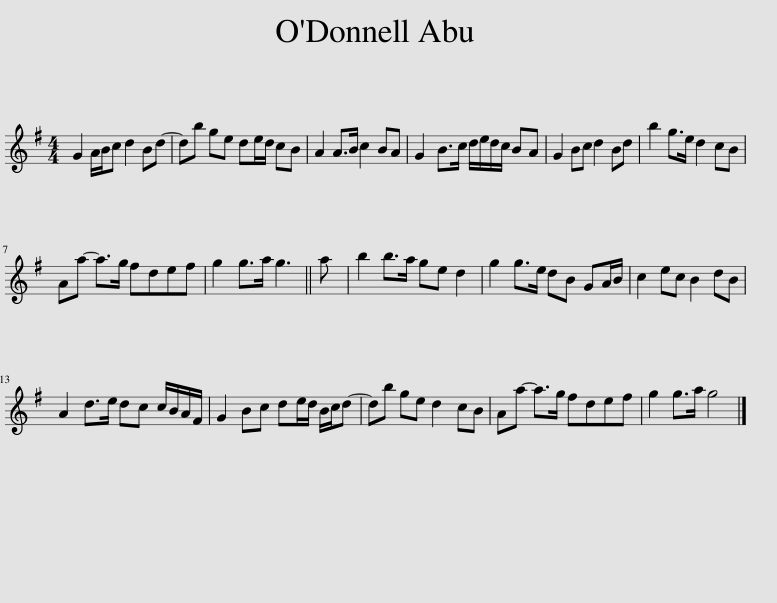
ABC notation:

X:1
L:1/8
M:4/4
I:linebreak $
K:G
V:1 treble
V:1
 G2 A/B/c d2 Bd- | db ge de/d/ cB | A2 A>B c2 BA | G2 B>c d/e/d/c/ BA | G2 Bc d2 Bd | %5
 b2 g>e d2 cB |$ Aa- a>g fdef | g2 g>a g3 || a | b2 b>a ge d2 | %10
 g2 g>e dB GA/B/ | c2 ec B2 dB |$ A2 d>e dc c/B/A/F/ | G2 Bc de/d/ B/c/d- | db ge d2 cB | %15
 Aa- a>g fdef | g2 g>a g4 |] %17
